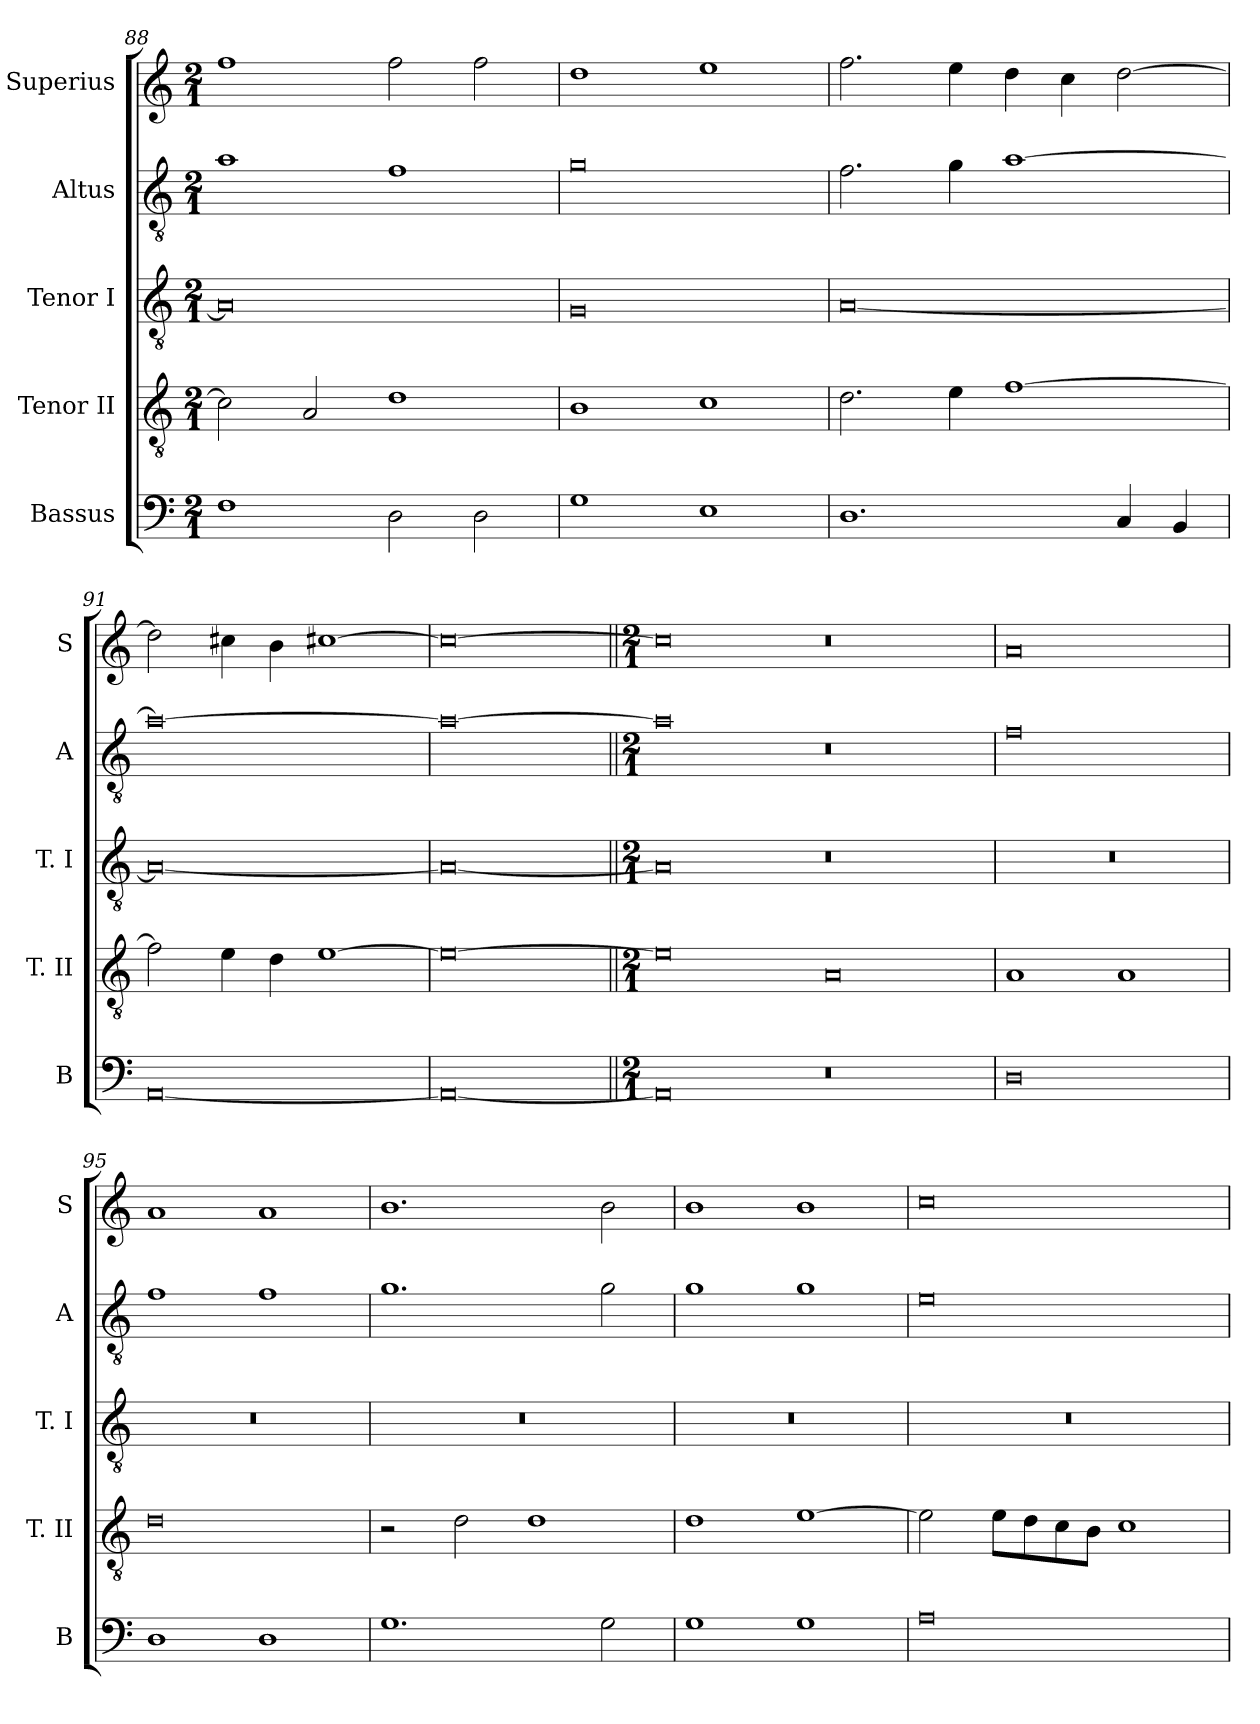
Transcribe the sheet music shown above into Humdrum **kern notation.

**kern	**kern	**kern	**kern	**kern
*part5	*part4	*part3	*part2	*part1
*staff5	*staff4	*staff3	*staff2	*staff1
*I"Bassus	*I"Tenor II	*I"Tenor I	*I"Altus	*I"Superius
*I'B	*I'T. II	*I'T. I	*I'A	*I'S
*clefF4	*clefGv2	*clefGv2	*clefGv2	*clefG2
*k[]	*k[]	*k[]	*k[]	*k[]
*C:	*C:	*C:	*C:	*C:
*M2/1	*M2/1	*M2/1	*M2/1	*M2/1
=88	=88	=88	=88	=88
1F	2c]	0A]	1a	1ff
.	2A	.	.	.
2D	1d	.	1f	2ff
2D	.	.	.	2ff
=89	=89	=89	=89	=89
1G	1B	0G	0g	1dd
1E	1c	.	.	1ee
=90	=90	=90	=90	=90
1.D	2.d	[0A	2.f	2.ff
.	4e	.	4g	4ee
.	[1f	.	[1a	4dd
.	.	.	.	4cc
4C	.	.	.	[2dd
4BB	.	.	.	.
=91	=91	=91	=91	=91
[0AA	2f]	0A_	0a_	2dd]
.	4e	.	.	4cc#X
.	4d	.	.	4b
.	[1e	.	.	[1cc#X
=92	=92	=92	=92	=92
0AA_	0e_	0A_	0a_	0cc#_
=93||	=93||	=93||	=93||	=93||
*M2/1	*M2/1	*M2/1	*M2/1	*M2/1
0AA]	0e]	0A]	0a]	0cc#]
0r	0A	0r	0r	0r
=94	=94	=94	=94	=94
0D	1A	0r	0f	0a
.	1A	.	.	.
=95	=95	=95	=95	=95
1D	0d	0r	1f	1a
1D	.	.	1f	1a
=96	=96	=96	=96	=96
1.G	2r	0r	1.g	1.b
.	2d	.	.	.
.	1d	.	.	.
2G	.	.	2g	2b
=97	=97	=97	=97	=97
1G	1d	0r	1g	1b
1G	[1e	.	1g	1b
=98	=98	=98	=98	=98
0A	2e]	0r	0e	0cc
.	8eL	.	.	.
.	8d	.	.	.
.	8c	.	.	.
.	8BJ	.	.	.
.	1c	.	.	.
=	=	=	=	=
*-	*-	*-	*-	*-
